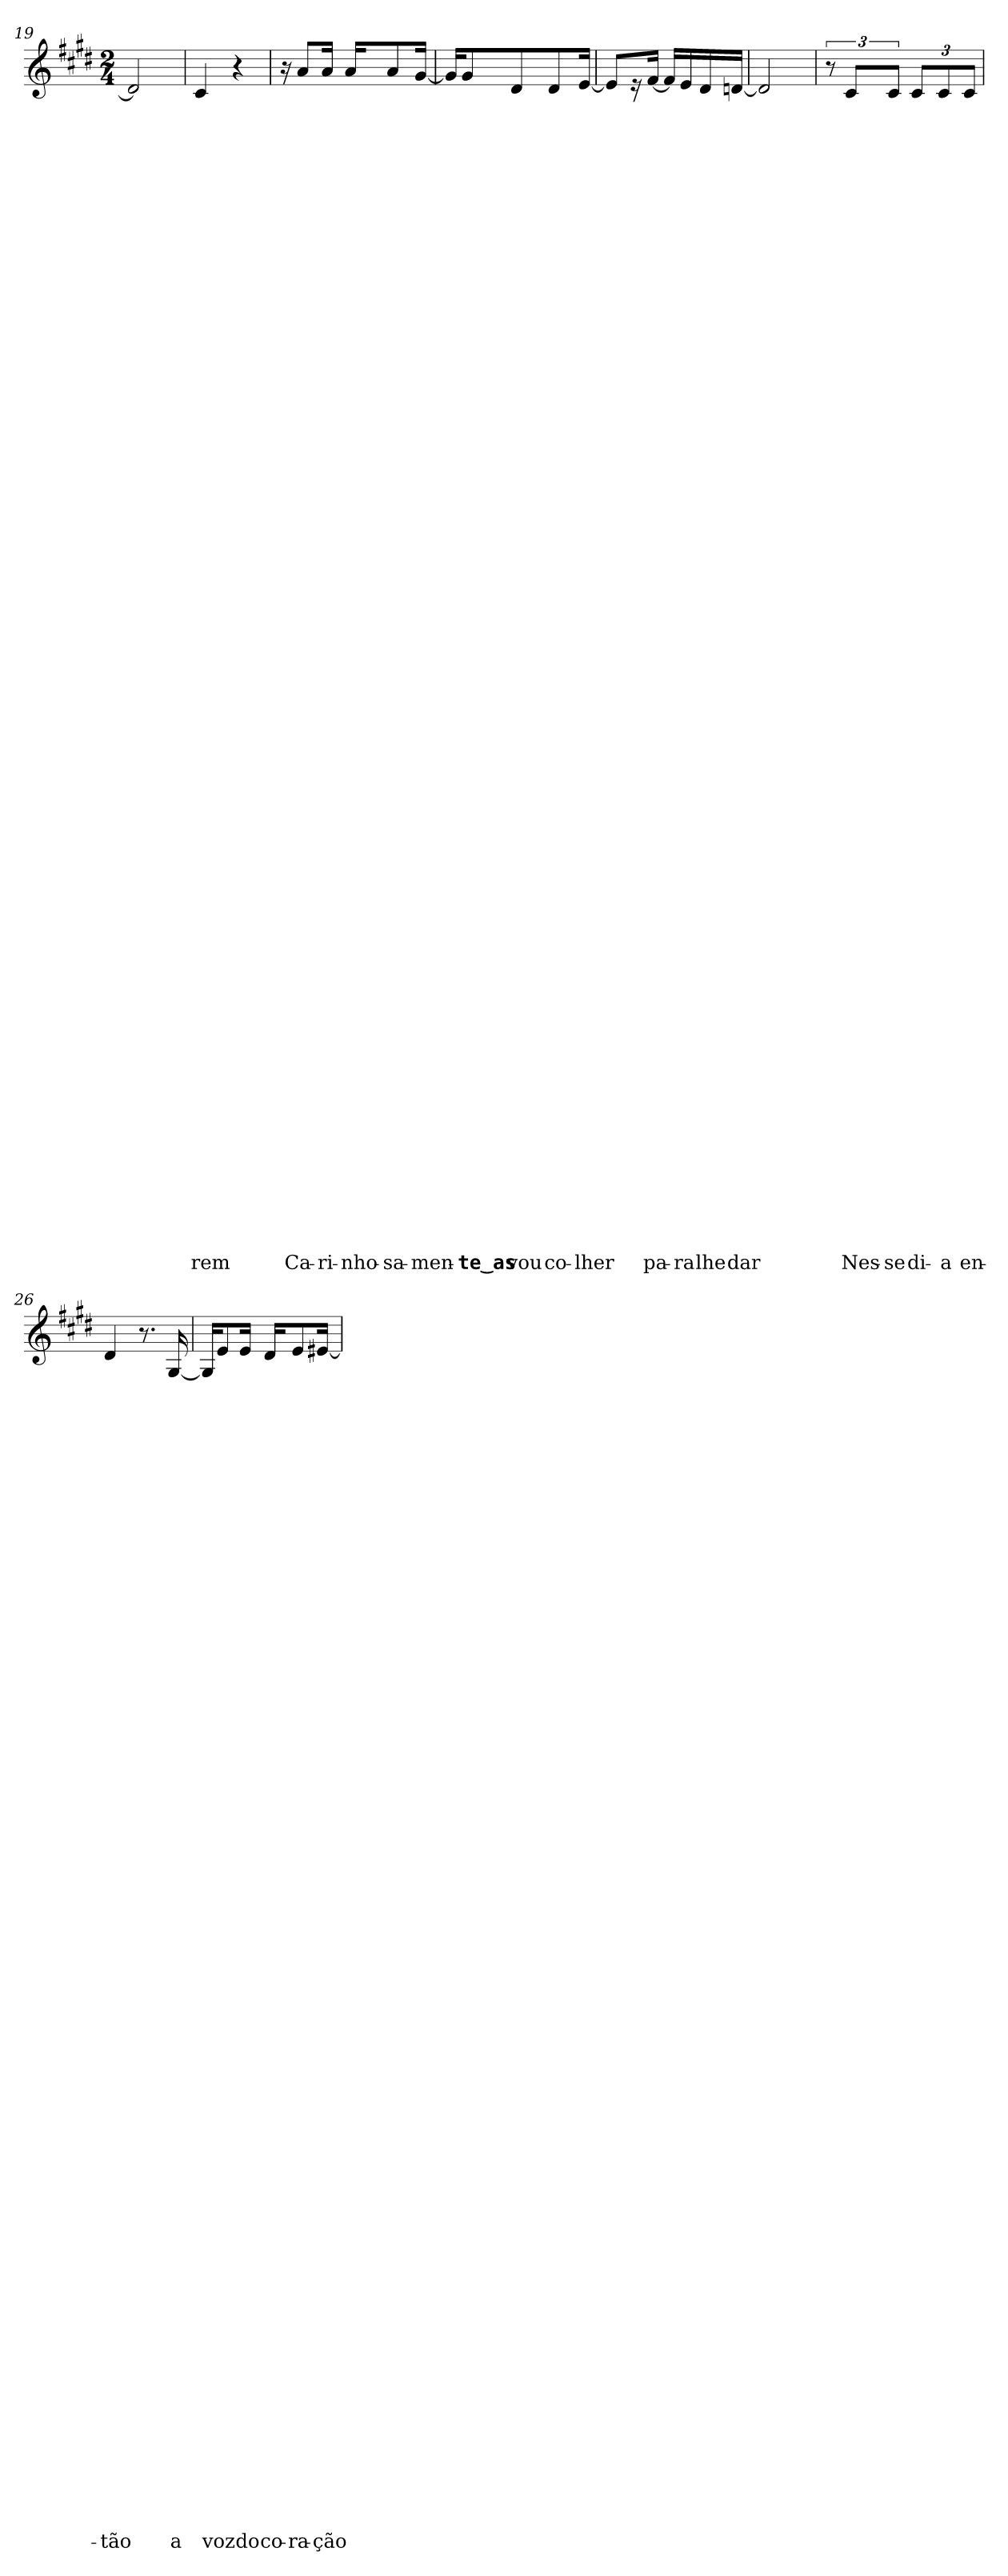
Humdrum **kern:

**kern	**text	**text	**text	**text	**text	**text	**text	**text	**text	**text	**text	**text	**text	**text	**text	**text	**text	**text	**text	**text	**text	**text	**text	**text	**text	**text	**text	**text	**text	**text	**text	**text	**text	**text	**text	**text	**text	**text	**text	**text	**text	**text	**text	**text	**text	**text	**text	**text	**text	**text	**text	**text	**text	**text	**text	**text	**text	**text	**text	**text	**text
*part1	*part1	*part1	*part1	*part1	*part1	*part1	*part1	*part1	*part1	*part1	*part1	*part1	*part1	*part1	*part1	*part1	*part1	*part1	*part1	*part1	*part1	*part1	*part1	*part1	*part1	*part1	*part1	*part1	*part1	*part1	*part1	*part1	*part1	*part1	*part1	*part1	*part1	*part1	*part1	*part1	*part1	*part1	*part1	*part1	*part1	*part1	*part1	*part1	*part1	*part1	*part1	*part1	*part1	*part1	*part1	*part1	*part1	*part1	*part1	*part1	*part1
*staff1	*staff1	*staff1	*staff1	*staff1	*staff1	*staff1	*staff1	*staff1	*staff1	*staff1	*staff1	*staff1	*staff1	*staff1	*staff1	*staff1	*staff1	*staff1	*staff1	*staff1	*staff1	*staff1	*staff1	*staff1	*staff1	*staff1	*staff1	*staff1	*staff1	*staff1	*staff1	*staff1	*staff1	*staff1	*staff1	*staff1	*staff1	*staff1	*staff1	*staff1	*staff1	*staff1	*staff1	*staff1	*staff1	*staff1	*staff1	*staff1	*staff1	*staff1	*staff1	*staff1	*staff1	*staff1	*staff1	*staff1	*staff1	*staff1	*staff1	*staff1	*staff1
!!LO:LB:g=z
*clefG2	*	*	*	*	*	*	*	*	*	*	*	*	*	*	*	*	*	*	*	*	*	*	*	*	*	*	*	*	*	*	*	*	*	*	*	*	*	*	*	*	*	*	*	*	*	*	*	*	*	*	*	*	*	*	*	*	*	*	*	*	*
*k[f#c#g#d#]	*	*	*	*	*	*	*	*	*	*	*	*	*	*	*	*	*	*	*	*	*	*	*	*	*	*	*	*	*	*	*	*	*	*	*	*	*	*	*	*	*	*	*	*	*	*	*	*	*	*	*	*	*	*	*	*	*	*	*	*	*
*E:	*	*	*	*	*	*	*	*	*	*	*	*	*	*	*	*	*	*	*	*	*	*	*	*	*	*	*	*	*	*	*	*	*	*	*	*	*	*	*	*	*	*	*	*	*	*	*	*	*	*	*	*	*	*	*	*	*	*	*	*	*
*M2/4	*	*	*	*	*	*	*	*	*	*	*	*	*	*	*	*	*	*	*	*	*	*	*	*	*	*	*	*	*	*	*	*	*	*	*	*	*	*	*	*	*	*	*	*	*	*	*	*	*	*	*	*	*	*	*	*	*	*	*	*	*
=19	=19	=19	=19	=19	=19	=19	=19	=19	=19	=19	=19	=19	=19	=19	=19	=19	=19	=19	=19	=19	=19	=19	=19	=19	=19	=19	=19	=19	=19	=19	=19	=19	=19	=19	=19	=19	=19	=19	=19	=19	=19	=19	=19	=19	=19	=19	=19	=19	=19	=19	=19	=19	=19	=19	=19	=19	=19	=19	=19	=19	=19
2d/]	.	.	.	.	.	.	.	.	.	.	.	.	.	.	.	.	.	.	.	.	.	.	.	.	.	.	.	.	.	.	.	.	.	.	.	.	.	.	.	.	.	.	.	.	.	.	.	.	.	.	.	.	.	.	.	.	.	.	.	.	.
=20	=20	=20	=20	=20	=20	=20	=20	=20	=20	=20	=20	=20	=20	=20	=20	=20	=20	=20	=20	=20	=20	=20	=20	=20	=20	=20	=20	=20	=20	=20	=20	=20	=20	=20	=20	=20	=20	=20	=20	=20	=20	=20	=20	=20	=20	=20	=20	=20	=20	=20	=20	=20	=20	=20	=20	=20	=20	=20	=20	=20	=20
!	!	!	!	!	!	!	!	!	!	!	!	!	!	!	!	!	!	!	!	!	!	!	!	!	!	!	!	!	!	!	!	!	!	!	!	!	!	!	!	!	!	!	!	!	!	!	!	!	!	!	!	!	!	!	!	!	!	!	!	!	!LO:LY:b
4c#/	.	.	.	.	.	.	.	.	.	.	.	.	.	.	.	.	.	.	.	.	.	.	.	.	.	.	.	.	.	.	.	.	.	.	.	.	.	.	.	.	.	.	.	.	.	.	.	.	.	.	.	.	.	.	.	.	.	.	.	.	-rem
4r	.	.	.	.	.	.	.	.	.	.	.	.	.	.	.	.	.	.	.	.	.	.	.	.	.	.	.	.	.	.	.	.	.	.	.	.	.	.	.	.	.	.	.	.	.	.	.	.	.	.	.	.	.	.	.	.	.	.	.	.	.
=21	=21	=21	=21	=21	=21	=21	=21	=21	=21	=21	=21	=21	=21	=21	=21	=21	=21	=21	=21	=21	=21	=21	=21	=21	=21	=21	=21	=21	=21	=21	=21	=21	=21	=21	=21	=21	=21	=21	=21	=21	=21	=21	=21	=21	=21	=21	=21	=21	=21	=21	=21	=21	=21	=21	=21	=21	=21	=21	=21	=21	=21
16r	.	.	.	.	.	.	.	.	.	.	.	.	.	.	.	.	.	.	.	.	.	.	.	.	.	.	.	.	.	.	.	.	.	.	.	.	.	.	.	.	.	.	.	.	.	.	.	.	.	.	.	.	.	.	.	.	.	.	.	.	.
!	!	!	!	!	!	!	!	!	!	!	!	!	!	!	!	!	!	!	!	!	!	!	!	!	!	!	!	!	!	!	!	!	!	!	!	!	!	!	!	!	!	!	!	!	!	!	!	!	!	!	!	!	!	!	!	!	!	!	!	!	!LO:LY:b
8a/L	.	.	.	.	.	.	.	.	.	.	.	.	.	.	.	.	.	.	.	.	.	.	.	.	.	.	.	.	.	.	.	.	.	.	.	.	.	.	.	.	.	.	.	.	.	.	.	.	.	.	.	.	.	.	.	.	.	.	.	.	Ca-
!	!	!	!	!	!	!	!	!	!	!	!	!	!	!	!	!	!	!	!	!	!	!	!	!	!	!	!	!	!	!	!	!	!	!	!	!	!	!	!	!	!	!	!	!	!	!	!	!	!	!	!	!	!	!	!	!	!	!	!	!	!LO:LY:b
16a/Jk	.	.	.	.	.	.	.	.	.	.	.	.	.	.	.	.	.	.	.	.	.	.	.	.	.	.	.	.	.	.	.	.	.	.	.	.	.	.	.	.	.	.	.	.	.	.	.	.	.	.	.	.	.	.	.	.	.	.	.	.	-ri-
!	!	!	!	!	!	!	!	!	!	!	!	!	!	!	!	!	!	!	!	!	!	!	!	!	!	!	!	!	!	!	!	!	!	!	!	!	!	!	!	!	!	!	!	!	!	!	!	!	!	!	!	!	!	!	!	!	!	!	!	!	!LO:LY:b
16a/KL	.	.	.	.	.	.	.	.	.	.	.	.	.	.	.	.	.	.	.	.	.	.	.	.	.	.	.	.	.	.	.	.	.	.	.	.	.	.	.	.	.	.	.	.	.	.	.	.	.	.	.	.	.	.	.	.	.	.	.	.	-nho-
!	!	!	!	!	!	!	!	!	!	!	!	!	!	!	!	!	!	!	!	!	!	!	!	!	!	!	!	!	!	!	!	!	!	!	!	!	!	!	!	!	!	!	!	!	!	!	!	!	!	!	!	!	!	!	!	!	!	!	!	!	!LO:LY:b
8a/	.	.	.	.	.	.	.	.	.	.	.	.	.	.	.	.	.	.	.	.	.	.	.	.	.	.	.	.	.	.	.	.	.	.	.	.	.	.	.	.	.	.	.	.	.	.	.	.	.	.	.	.	.	.	.	.	.	.	.	.	-sa-
!	!	!	!	!	!	!	!	!	!	!	!	!	!	!	!	!	!	!	!	!	!	!	!	!	!	!	!	!	!	!	!	!	!	!	!	!	!	!	!	!	!	!	!	!	!	!	!	!	!	!	!	!	!	!	!	!	!	!	!	!	!LO:LY:b
[16g#/Jk	.	.	.	.	.	.	.	.	.	.	.	.	.	.	.	.	.	.	.	.	.	.	.	.	.	.	.	.	.	.	.	.	.	.	.	.	.	.	.	.	.	.	.	.	.	.	.	.	.	.	.	.	.	.	.	.	.	.	.	.	-men-
=22	=22	=22	=22	=22	=22	=22	=22	=22	=22	=22	=22	=22	=22	=22	=22	=22	=22	=22	=22	=22	=22	=22	=22	=22	=22	=22	=22	=22	=22	=22	=22	=22	=22	=22	=22	=22	=22	=22	=22	=22	=22	=22	=22	=22	=22	=22	=22	=22	=22	=22	=22	=22	=22	=22	=22	=22	=22	=22	=22	=22	=22
16g#/KL]	.	.	.	.	.	.	.	.	.	.	.	.	.	.	.	.	.	.	.	.	.	.	.	.	.	.	.	.	.	.	.	.	.	.	.	.	.	.	.	.	.	.	.	.	.	.	.	.	.	.	.	.	.	.	.	.	.	.	.	.	.
!	!	!	!	!	!	!	!	!	!	!	!	!	!	!	!	!	!	!	!	!	!	!	!	!	!	!	!	!	!	!	!	!	!	!	!	!	!	!	!	!	!	!	!	!	!	!	!	!	!	!	!	!	!	!	!	!	!	!	!	!	!LO:LY:b
8g#/	.	.	.	.	.	.	.	.	.	.	.	.	.	.	.	.	.	.	.	.	.	.	.	.	.	.	.	.	.	.	.	.	.	.	.	.	.	.	.	.	.	.	.	.	.	.	.	.	.	.	.	.	.	.	.	.	.	.	.	.	-te‿as
!	!	!	!	!	!	!	!	!	!	!	!	!	!	!	!	!	!	!	!	!	!	!	!	!	!	!	!	!	!	!	!	!	!	!	!	!	!	!	!	!	!	!	!	!	!	!	!	!	!	!	!	!	!	!	!	!	!	!	!	!	!LO:LY:b
8d#/	.	.	.	.	.	.	.	.	.	.	.	.	.	.	.	.	.	.	.	.	.	.	.	.	.	.	.	.	.	.	.	.	.	.	.	.	.	.	.	.	.	.	.	.	.	.	.	.	.	.	.	.	.	.	.	.	.	.	.	.	vou
!	!	!	!	!	!	!	!	!	!	!	!	!	!	!	!	!	!	!	!	!	!	!	!	!	!	!	!	!	!	!	!	!	!	!	!	!	!	!	!	!	!	!	!	!	!	!	!	!	!	!	!	!	!	!	!	!	!	!	!	!	!LO:LY:b
8d#/	.	.	.	.	.	.	.	.	.	.	.	.	.	.	.	.	.	.	.	.	.	.	.	.	.	.	.	.	.	.	.	.	.	.	.	.	.	.	.	.	.	.	.	.	.	.	.	.	.	.	.	.	.	.	.	.	.	.	.	.	co-
!	!	!	!	!	!	!	!	!	!	!	!	!	!	!	!	!	!	!	!	!	!	!	!	!	!	!	!	!	!	!	!	!	!	!	!	!	!	!	!	!	!	!	!	!	!	!	!	!	!	!	!	!	!	!	!	!	!	!	!	!	!LO:LY:b
[16e/Jk	.	.	.	.	.	.	.	.	.	.	.	.	.	.	.	.	.	.	.	.	.	.	.	.	.	.	.	.	.	.	.	.	.	.	.	.	.	.	.	.	.	.	.	.	.	.	.	.	.	.	.	.	.	.	.	.	.	.	.	.	-lher
=23	=23	=23	=23	=23	=23	=23	=23	=23	=23	=23	=23	=23	=23	=23	=23	=23	=23	=23	=23	=23	=23	=23	=23	=23	=23	=23	=23	=23	=23	=23	=23	=23	=23	=23	=23	=23	=23	=23	=23	=23	=23	=23	=23	=23	=23	=23	=23	=23	=23	=23	=23	=23	=23	=23	=23	=23	=23	=23	=23	=23	=23
8e/L]	.	.	.	.	.	.	.	.	.	.	.	.	.	.	.	.	.	.	.	.	.	.	.	.	.	.	.	.	.	.	.	.	.	.	.	.	.	.	.	.	.	.	.	.	.	.	.	.	.	.	.	.	.	.	.	.	.	.	.	.	.
16r	.	.	.	.	.	.	.	.	.	.	.	.	.	.	.	.	.	.	.	.	.	.	.	.	.	.	.	.	.	.	.	.	.	.	.	.	.	.	.	.	.	.	.	.	.	.	.	.	.	.	.	.	.	.	.	.	.	.	.	.	.
!	!	!	!	!	!	!	!	!	!	!	!	!	!	!	!	!	!	!	!	!	!	!	!	!	!	!	!	!	!	!	!	!	!	!	!	!	!	!	!	!	!	!	!	!	!	!	!	!	!	!	!	!	!	!	!	!	!	!	!	!	!LO:LY:b
[16f#/Jk	.	.	.	.	.	.	.	.	.	.	.	.	.	.	.	.	.	.	.	.	.	.	.	.	.	.	.	.	.	.	.	.	.	.	.	.	.	.	.	.	.	.	.	.	.	.	.	.	.	.	.	.	.	.	.	.	.	.	.	.	pa-
16f#/LL]	.	.	.	.	.	.	.	.	.	.	.	.	.	.	.	.	.	.	.	.	.	.	.	.	.	.	.	.	.	.	.	.	.	.	.	.	.	.	.	.	.	.	.	.	.	.	.	.	.	.	.	.	.	.	.	.	.	.	.	.	.
!	!	!	!	!	!	!	!	!	!	!	!	!	!	!	!	!	!	!	!	!	!	!	!	!	!	!	!	!	!	!	!	!	!	!	!	!	!	!	!	!	!	!	!	!	!	!	!	!	!	!	!	!	!	!	!	!	!	!	!	!	!LO:LY:b
16e/	.	.	.	.	.	.	.	.	.	.	.	.	.	.	.	.	.	.	.	.	.	.	.	.	.	.	.	.	.	.	.	.	.	.	.	.	.	.	.	.	.	.	.	.	.	.	.	.	.	.	.	.	.	.	.	.	.	.	.	.	-ra
!	!	!	!	!	!	!	!	!	!	!	!	!	!	!	!	!	!	!	!	!	!	!	!	!	!	!	!	!	!	!	!	!	!	!	!	!	!	!	!	!	!	!	!	!	!	!	!	!	!	!	!	!	!	!	!	!	!	!	!	!	!LO:LY:b
16d#/	.	.	.	.	.	.	.	.	.	.	.	.	.	.	.	.	.	.	.	.	.	.	.	.	.	.	.	.	.	.	.	.	.	.	.	.	.	.	.	.	.	.	.	.	.	.	.	.	.	.	.	.	.	.	.	.	.	.	.	.	lhe
!	!	!	!	!	!	!	!	!	!	!	!	!	!	!	!	!	!	!	!	!	!	!	!	!	!	!	!	!	!	!	!	!	!	!	!	!	!	!	!	!	!	!	!	!	!	!	!	!	!	!	!	!	!	!	!	!	!	!	!	!	!LO:LY:b
[16dn/JJ	.	.	.	.	.	.	.	.	.	.	.	.	.	.	.	.	.	.	.	.	.	.	.	.	.	.	.	.	.	.	.	.	.	.	.	.	.	.	.	.	.	.	.	.	.	.	.	.	.	.	.	.	.	.	.	.	.	.	.	.	dar
=24	=24	=24	=24	=24	=24	=24	=24	=24	=24	=24	=24	=24	=24	=24	=24	=24	=24	=24	=24	=24	=24	=24	=24	=24	=24	=24	=24	=24	=24	=24	=24	=24	=24	=24	=24	=24	=24	=24	=24	=24	=24	=24	=24	=24	=24	=24	=24	=24	=24	=24	=24	=24	=24	=24	=24	=24	=24	=24	=24	=24	=24
2d/]	.	.	.	.	.	.	.	.	.	.	.	.	.	.	.	.	.	.	.	.	.	.	.	.	.	.	.	.	.	.	.	.	.	.	.	.	.	.	.	.	.	.	.	.	.	.	.	.	.	.	.	.	.	.	.	.	.	.	.	.	.
!!LO:LB:g=z
=25	=25	=25	=25	=25	=25	=25	=25	=25	=25	=25	=25	=25	=25	=25	=25	=25	=25	=25	=25	=25	=25	=25	=25	=25	=25	=25	=25	=25	=25	=25	=25	=25	=25	=25	=25	=25	=25	=25	=25	=25	=25	=25	=25	=25	=25	=25	=25	=25	=25	=25	=25	=25	=25	=25	=25	=25	=25	=25	=25	=25	=25
12r	.	.	.	.	.	.	.	.	.	.	.	.	.	.	.	.	.	.	.	.	.	.	.	.	.	.	.	.	.	.	.	.	.	.	.	.	.	.	.	.	.	.	.	.	.	.	.	.	.	.	.	.	.	.	.	.	.	.	.	.	.
!	!	!	!	!	!	!	!	!	!	!	!	!	!	!	!	!	!	!	!	!	!	!	!	!	!	!	!	!	!	!	!	!	!	!	!	!	!	!	!	!	!	!	!	!	!	!	!	!	!	!	!	!	!	!	!	!	!	!	!	!	!LO:LY:b
12c#/L	.	.	.	.	.	.	.	.	.	.	.	.	.	.	.	.	.	.	.	.	.	.	.	.	.	.	.	.	.	.	.	.	.	.	.	.	.	.	.	.	.	.	.	.	.	.	.	.	.	.	.	.	.	.	.	.	.	.	.	.	Nes-
!	!	!	!	!	!	!	!	!	!	!	!	!	!	!	!	!	!	!	!	!	!	!	!	!	!	!	!	!	!	!	!	!	!	!	!	!	!	!	!	!	!	!	!	!	!	!	!	!	!	!	!	!	!	!	!	!	!	!	!	!	!LO:LY:b
12c#/J	.	.	.	.	.	.	.	.	.	.	.	.	.	.	.	.	.	.	.	.	.	.	.	.	.	.	.	.	.	.	.	.	.	.	.	.	.	.	.	.	.	.	.	.	.	.	.	.	.	.	.	.	.	.	.	.	.	.	.	.	-se
!	!	!	!	!	!	!	!	!	!	!	!	!	!	!	!	!	!	!	!	!	!	!	!	!	!	!	!	!	!	!	!	!	!	!	!	!	!	!	!	!	!	!	!	!	!	!	!	!	!	!	!	!	!	!	!	!	!	!	!	!	!LO:LY:b
12c#/L	.	.	.	.	.	.	.	.	.	.	.	.	.	.	.	.	.	.	.	.	.	.	.	.	.	.	.	.	.	.	.	.	.	.	.	.	.	.	.	.	.	.	.	.	.	.	.	.	.	.	.	.	.	.	.	.	.	.	.	.	di-
!	!	!	!	!	!	!	!	!	!	!	!	!	!	!	!	!	!	!	!	!	!	!	!	!	!	!	!	!	!	!	!	!	!	!	!	!	!	!	!	!	!	!	!	!	!	!	!	!	!	!	!	!	!	!	!	!	!	!	!	!	!LO:LY:b
12c#/	.	.	.	.	.	.	.	.	.	.	.	.	.	.	.	.	.	.	.	.	.	.	.	.	.	.	.	.	.	.	.	.	.	.	.	.	.	.	.	.	.	.	.	.	.	.	.	.	.	.	.	.	.	.	.	.	.	.	.	.	-a
!	!	!	!	!	!	!	!	!	!	!	!	!	!	!	!	!	!	!	!	!	!	!	!	!	!	!	!	!	!	!	!	!	!	!	!	!	!	!	!	!	!	!	!	!	!	!	!	!	!	!	!	!	!	!	!	!	!	!	!	!	!LO:LY:b
12c#/J	.	.	.	.	.	.	.	.	.	.	.	.	.	.	.	.	.	.	.	.	.	.	.	.	.	.	.	.	.	.	.	.	.	.	.	.	.	.	.	.	.	.	.	.	.	.	.	.	.	.	.	.	.	.	.	.	.	.	.	.	en-
=26	=26	=26	=26	=26	=26	=26	=26	=26	=26	=26	=26	=26	=26	=26	=26	=26	=26	=26	=26	=26	=26	=26	=26	=26	=26	=26	=26	=26	=26	=26	=26	=26	=26	=26	=26	=26	=26	=26	=26	=26	=26	=26	=26	=26	=26	=26	=26	=26	=26	=26	=26	=26	=26	=26	=26	=26	=26	=26	=26	=26	=26
!	!	!	!	!	!	!	!	!	!	!	!	!	!	!	!	!	!	!	!	!	!	!	!	!	!	!	!	!	!	!	!	!	!	!	!	!	!	!	!	!	!	!	!	!	!	!	!	!	!	!	!	!	!	!	!	!	!	!	!	!	!LO:LY:b
4d#/	.	.	.	.	.	.	.	.	.	.	.	.	.	.	.	.	.	.	.	.	.	.	.	.	.	.	.	.	.	.	.	.	.	.	.	.	.	.	.	.	.	.	.	.	.	.	.	.	.	.	.	.	.	.	.	.	.	.	.	.	-tão
8.r	.	.	.	.	.	.	.	.	.	.	.	.	.	.	.	.	.	.	.	.	.	.	.	.	.	.	.	.	.	.	.	.	.	.	.	.	.	.	.	.	.	.	.	.	.	.	.	.	.	.	.	.	.	.	.	.	.	.	.	.	.
!	!	!	!	!	!	!	!	!	!	!	!	!	!	!	!	!	!	!	!	!	!	!	!	!	!	!	!	!	!	!	!	!	!	!	!	!	!	!	!	!	!	!	!	!	!	!	!	!	!	!	!	!	!	!	!	!	!	!	!	!	!LO:LY:b
[16G#/	.	.	.	.	.	.	.	.	.	.	.	.	.	.	.	.	.	.	.	.	.	.	.	.	.	.	.	.	.	.	.	.	.	.	.	.	.	.	.	.	.	.	.	.	.	.	.	.	.	.	.	.	.	.	.	.	.	.	.	.	a
=27	=27	=27	=27	=27	=27	=27	=27	=27	=27	=27	=27	=27	=27	=27	=27	=27	=27	=27	=27	=27	=27	=27	=27	=27	=27	=27	=27	=27	=27	=27	=27	=27	=27	=27	=27	=27	=27	=27	=27	=27	=27	=27	=27	=27	=27	=27	=27	=27	=27	=27	=27	=27	=27	=27	=27	=27	=27	=27	=27	=27	=27
16G#/KL]	.	.	.	.	.	.	.	.	.	.	.	.	.	.	.	.	.	.	.	.	.	.	.	.	.	.	.	.	.	.	.	.	.	.	.	.	.	.	.	.	.	.	.	.	.	.	.	.	.	.	.	.	.	.	.	.	.	.	.	.	.
!	!	!	!	!	!	!	!	!	!	!	!	!	!	!	!	!	!	!	!	!	!	!	!	!	!	!	!	!	!	!	!	!	!	!	!	!	!	!	!	!	!	!	!	!	!	!	!	!	!	!	!	!	!	!	!	!	!	!	!	!	!LO:LY:b
8e/	.	.	.	.	.	.	.	.	.	.	.	.	.	.	.	.	.	.	.	.	.	.	.	.	.	.	.	.	.	.	.	.	.	.	.	.	.	.	.	.	.	.	.	.	.	.	.	.	.	.	.	.	.	.	.	.	.	.	.	.	voz
!	!	!	!	!	!	!	!	!	!	!	!	!	!	!	!	!	!	!	!	!	!	!	!	!	!	!	!	!	!	!	!	!	!	!	!	!	!	!	!	!	!	!	!	!	!	!	!	!	!	!	!	!	!	!	!	!	!	!	!	!	!LO:LY:b
16e/Jk	.	.	.	.	.	.	.	.	.	.	.	.	.	.	.	.	.	.	.	.	.	.	.	.	.	.	.	.	.	.	.	.	.	.	.	.	.	.	.	.	.	.	.	.	.	.	.	.	.	.	.	.	.	.	.	.	.	.	.	.	do
!	!	!	!	!	!	!	!	!	!	!	!	!	!	!	!	!	!	!	!	!	!	!	!	!	!	!	!	!	!	!	!	!	!	!	!	!	!	!	!	!	!	!	!	!	!	!	!	!	!	!	!	!	!	!	!	!	!	!	!	!	!LO:LY:b
16d#/KL	.	.	.	.	.	.	.	.	.	.	.	.	.	.	.	.	.	.	.	.	.	.	.	.	.	.	.	.	.	.	.	.	.	.	.	.	.	.	.	.	.	.	.	.	.	.	.	.	.	.	.	.	.	.	.	.	.	.	.	.	co-
!	!	!	!	!	!	!	!	!	!	!	!	!	!	!	!	!	!	!	!	!	!	!	!	!	!	!	!	!	!	!	!	!	!	!	!	!	!	!	!	!	!	!	!	!	!	!	!	!	!	!	!	!	!	!	!	!	!	!	!	!	!LO:LY:b
8e/	.	.	.	.	.	.	.	.	.	.	.	.	.	.	.	.	.	.	.	.	.	.	.	.	.	.	.	.	.	.	.	.	.	.	.	.	.	.	.	.	.	.	.	.	.	.	.	.	.	.	.	.	.	.	.	.	.	.	.	.	-ra-
!	!	!	!	!	!	!	!	!	!	!	!	!	!	!	!	!	!	!	!	!	!	!	!	!	!	!	!	!	!	!	!	!	!	!	!	!	!	!	!	!	!	!	!	!	!	!	!	!	!	!	!	!	!	!	!	!	!	!	!	!	!LO:LY:b
[16e#X/Jk	.	.	.	.	.	.	.	.	.	.	.	.	.	.	.	.	.	.	.	.	.	.	.	.	.	.	.	.	.	.	.	.	.	.	.	.	.	.	.	.	.	.	.	.	.	.	.	.	.	.	.	.	.	.	.	.	.	.	.	.	-ção
=	=	=	=	=	=	=	=	=	=	=	=	=	=	=	=	=	=	=	=	=	=	=	=	=	=	=	=	=	=	=	=	=	=	=	=	=	=	=	=	=	=	=	=	=	=	=	=	=	=	=	=	=	=	=	=	=	=	=	=	=	=
*-	*-	*-	*-	*-	*-	*-	*-	*-	*-	*-	*-	*-	*-	*-	*-	*-	*-	*-	*-	*-	*-	*-	*-	*-	*-	*-	*-	*-	*-	*-	*-	*-	*-	*-	*-	*-	*-	*-	*-	*-	*-	*-	*-	*-	*-	*-	*-	*-	*-	*-	*-	*-	*-	*-	*-	*-	*-	*-	*-	*-	*-
